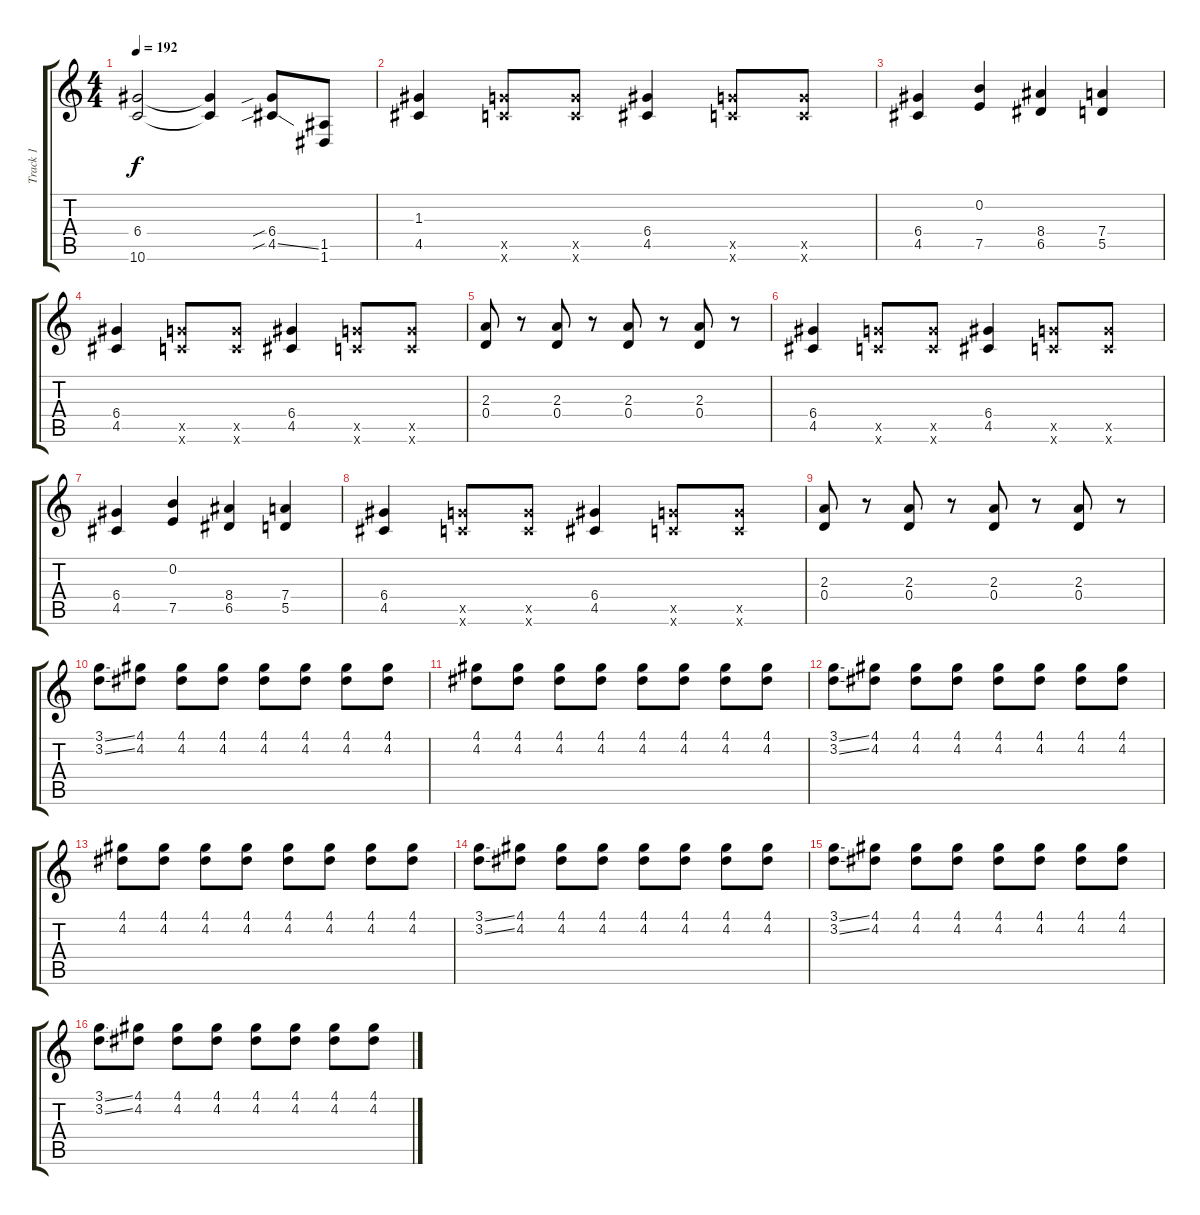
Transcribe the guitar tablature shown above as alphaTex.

\track ("Track 1" "Track 1") {instrument overdrivenguitar}
\staff {score tabs}
\tuning (E4 B3 G3 D3 A2 D2) {hide}
\ts (4 4)
\tempo 192
\clef g2
\ks c
(6.4{t} 10.6{t}).2{dy f} (6.4{t} 10.6{t}).4 (6.4{sib} 4.5{sib ss}).8 (1.5 1.6).8 |
(1.3 4.5).4 (10.5{x} 10.6{x}).8 (10.5{x} 10.6{x}).8 (6.4 4.5).4 (10.5{x} 10.6{x}).8 (10.5{x} 10.6{x}).8 |
(6.4 4.5).4 (0.2 7.5).4 (8.4 6.5).4 (7.4 5.5).4 |
(6.4 4.5).4 (10.5{x} 10.6{x}).8 (10.5{x} 10.6{x}).8 (6.4 4.5).4 (10.5{x} 10.6{x}).8 (10.5{x} 10.6{x}).8 |
(2.3 0.4).8 r.8 (2.3 0.4).8 r.8 (2.3 0.4).8 r.8 (2.3 0.4).8 r.8 |
(6.4 4.5).4 (10.5{x} 10.6{x}).8 (10.5{x} 10.6{x}).8 (6.4 4.5).4 (10.5{x} 10.6{x}).8 (10.5{x} 10.6{x}).8 |
(6.4 4.5).4 (0.2 7.5).4 (8.4 6.5).4 (7.4 5.5).4 |
(6.4 4.5).4 (10.5{x} 10.6{x}).8 (10.5{x} 10.6{x}).8 (6.4 4.5).4 (10.5{x} 10.6{x}).8 (10.5{x} 10.6{x}).8 |
(2.3 0.4).8 r.8 (2.3 0.4).8 r.8 (2.3 0.4).8 r.8 (2.3 0.4).8 r.8 |
(3.1{ss} 3.2{ss}).8 (4.1 4.2).8 (4.1 4.2).8 (4.1 4.2).8 (4.1 4.2).8 (4.1 4.2).8 (4.1 4.2).8 (4.1 4.2).8 |
(4.1 4.2).8 (4.1 4.2).8 (4.1 4.2).8 (4.1 4.2).8 (4.1 4.2).8 (4.1 4.2).8 (4.1 4.2).8 (4.1 4.2).8 |
(3.1{ss} 3.2{ss}).8 (4.1 4.2).8 (4.1 4.2).8 (4.1 4.2).8 (4.1 4.2).8 (4.1 4.2).8 (4.1 4.2).8 (4.1 4.2).8 |
(4.1 4.2).8 (4.1 4.2).8 (4.1 4.2).8 (4.1 4.2).8 (4.1 4.2).8 (4.1 4.2).8 (4.1 4.2).8 (4.1 4.2).8 |
(3.1{ss} 3.2{ss}).8 (4.1 4.2).8 (4.1 4.2).8 (4.1 4.2).8 (4.1 4.2).8 (4.1 4.2).8 (4.1 4.2).8 (4.1 4.2).8 |
(3.1{ss} 3.2{ss}).8 (4.1 4.2).8 (4.1 4.2).8 (4.1 4.2).8 (4.1 4.2).8 (4.1 4.2).8 (4.1 4.2).8 (4.1 4.2).8 |
(3.1{ss} 3.2{ss}).8 (4.1 4.2).8 (4.1 4.2).8 (4.1 4.2).8 (4.1 4.2).8 (4.1 4.2).8 (4.1 4.2).8 (4.1 4.2).8
